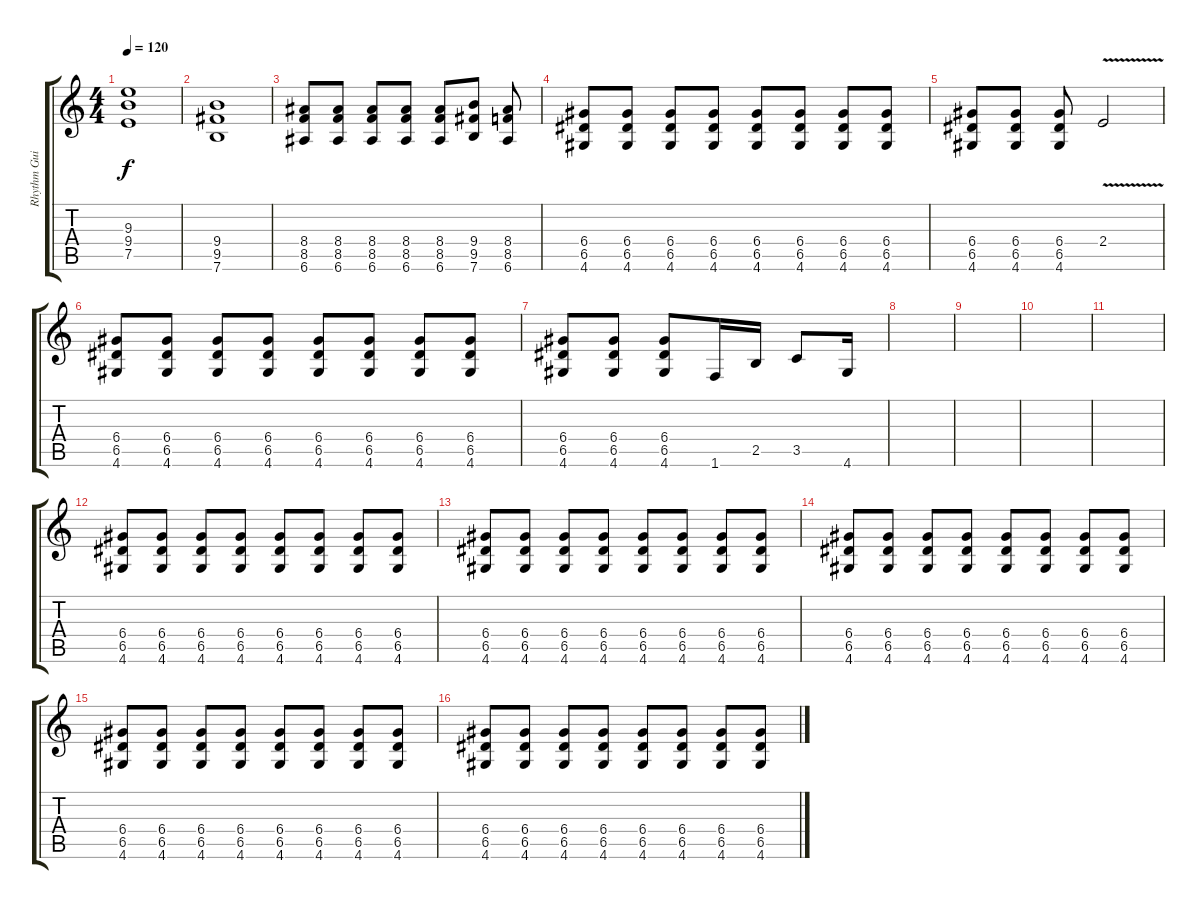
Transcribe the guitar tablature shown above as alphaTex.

\track ("Rhythm Guitar" "Rhythm Gui") {instrument distortionguitar}
\staff {score tabs}
\tuning (E4 B3 G3 D3 A2 E2) {hide}
\ts (4 4)
\tempo 120
\clef g2
\ks c
(9.3 9.4 7.5).1{dy f} |
(9.4 9.5 7.6).1 |
(8.4 8.5 6.6).8 (8.4 8.5 6.6).8 (8.4 8.5 6.6).8 (8.4 8.5 6.6).8 (8.4 8.5 6.6).8 (9.4 9.5 7.6).8 (8.4 8.5 6.6).8 |
(6.4 6.5 4.6).8 (6.4 6.5 4.6).8 (6.4 6.5 4.6).8 (6.4 6.5 4.6).8 (6.4 6.5 4.6).8 (6.4 6.5 4.6).8 (6.4 6.5 4.6).8 (6.4 6.5 4.6).8 |
(6.4 6.5 4.6).8 (6.4 6.5 4.6).8 (6.4 6.5 4.6).8 2.4{v}.2 |
(6.4 6.5 4.6).8 (6.4 6.5 4.6).8 (6.4 6.5 4.6).8 (6.4 6.5 4.6).8 (6.4 6.5 4.6).8 (6.4 6.5 4.6).8 (6.4 6.5 4.6).8 (6.4 6.5 4.6).8 |
(6.4 6.5 4.6).8 (6.4 6.5 4.6).8 (6.4 6.5 4.6).8 1.6.16 2.5.16 3.5.8 4.6.16 |
|
|
|
|
(6.4 6.5 4.6).8 (6.4 6.5 4.6).8 (6.4 6.5 4.6).8 (6.4 6.5 4.6).8 (6.4 6.5 4.6).8 (6.4 6.5 4.6).8 (6.4 6.5 4.6).8 (6.4 6.5 4.6).8 |
(6.4 6.5 4.6).8 (6.4 6.5 4.6).8 (6.4 6.5 4.6).8 (6.4 6.5 4.6).8 (6.4 6.5 4.6).8 (6.4 6.5 4.6).8 (6.4 6.5 4.6).8 (6.4 6.5 4.6).8 |
(6.4 6.5 4.6).8 (6.4 6.5 4.6).8 (6.4 6.5 4.6).8 (6.4 6.5 4.6).8 (6.4 6.5 4.6).8 (6.4 6.5 4.6).8 (6.4 6.5 4.6).8 (6.4 6.5 4.6).8 |
(6.4 6.5 4.6).8 (6.4 6.5 4.6).8 (6.4 6.5 4.6).8 (6.4 6.5 4.6).8 (6.4 6.5 4.6).8 (6.4 6.5 4.6).8 (6.4 6.5 4.6).8 (6.4 6.5 4.6).8 |
(6.4 6.5 4.6).8 (6.4 6.5 4.6).8 (6.4 6.5 4.6).8 (6.4 6.5 4.6).8 (6.4 6.5 4.6).8 (6.4 6.5 4.6).8 (6.4 6.5 4.6).8 (6.4 6.5 4.6).8
